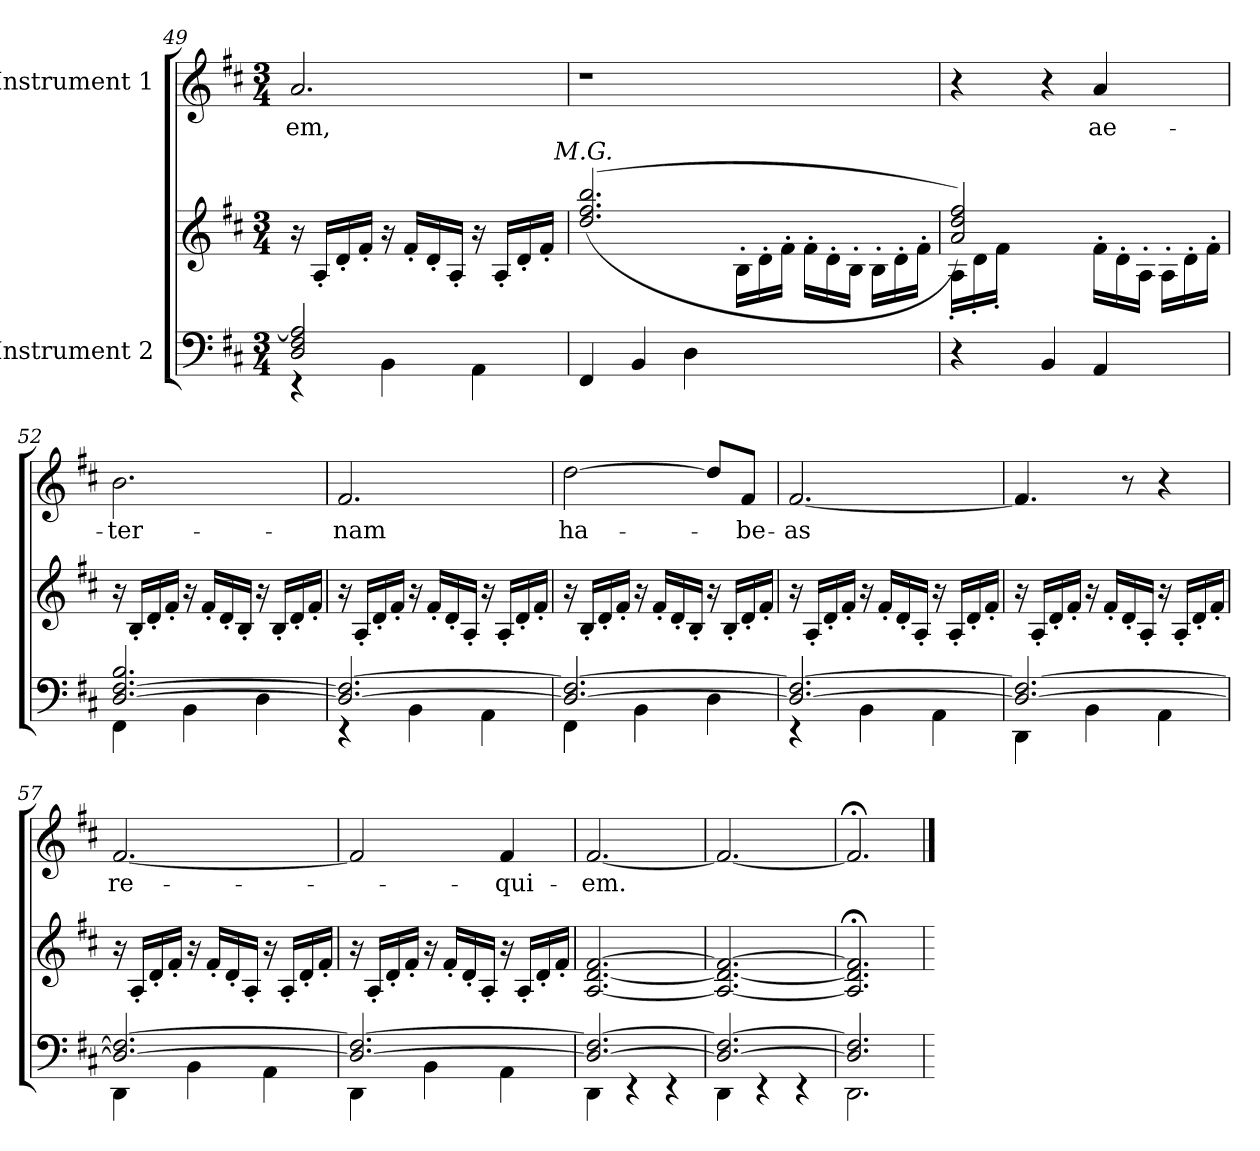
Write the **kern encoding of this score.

**kern	**kern	**kern	**text
*part2	*part2	*part1	*part1
*staff3	*staff2	*staff1	*staff1
*I"Instrument 2	*	*I"Instrument 1	*
!!LO:LB:g=z
*clefF4	*clefG2	*clefG2	*
*k[f#c#]	*k[f#c#]	*k[f#c#]	*
*D:	*D:	*D:	*
*M3/4	*M3/4	*M3/4	*
=49	=49	=49	=49
*^	*	*	*
!	!	!	!	!LO:LY:b:cj
*	*	*^	*	*
2A/] 2D/ 2F#/	4rEE	16ra	2ryy	2.a/	-em,
.	.	16A'</L	.	.	.
.	.	16d'</	.	.	.
.	.	16f#'</J	.	.	.
.	4BB\	16ra	.	.	.
.	.	16f#'</L	.	.	.
.	.	16d'</	.	.	.
.	.	16A'</J	.	.	.
4ryy	4AA\	16ra	8..ryy	.	.
.	.	16A'</L	.	.	.
.	.	16d'</	.	.	.
.	.	16f#'</J	.	.	.
!	!	!	!LO:TX:a:i:t=M.G.	!	!
.	.	.	32ryy	.	.
=50	=50	=50	=50	=50	=50
!LO:TX:a:i:t=M.D.	!	!	!	!	!
!	!	!	!	!LO:N:vis=1	!
*v	*v	*	*	*	*
*	*v	*v	*	*
4FF#/	(>(>2.dd/ 2.ff#/ 2.bb/	2.r	.
4BB/	.	.	.
4D\	.	.	.
2ryy	16B'>\L	2ryy	.
.	16d'>\	.	.
.	16f#'>\J	.	.
.	16f#'>\L	.	.
.	16d'>\	.	.
.	16B'>\J	.	.
.	16B'>\L	.	.
.	16d'>\	.	.
16ryy	16f#'>\J	16ryy	.
=51	=51	=51	=51
*	*^	*	*
4r	2dd/ 2a/ 2ff#/))	16A'>\L	4r	.
.	.	16d'>\	.	.
.	.	16f#'>\J	.	.
.	.	2ryy	.	.
4BB/	.	.	4r	.
!	!	!	!	!LO:LY:b:cj
4AA/	16f#'>\L	.	4a/	ae-
.	16d'>\	.	.	.
.	16A'>\J	.	.	.
.	16A'>\L	8.ryy	.	.
8ryy	16d'>\	.	8ryy	.
.	16f#'>\J	.	.	.
*	*v	*v	*	*
=52	=52	=52	=52
*^	*	*	*
!	!	!	!	!LO:LY:b:cj
2.B/ [>2.F#/ [>2.D/	4FF#\	16ra	2.b\	-ter-
.	.	16B'</L	.	.
.	.	16d'</	.	.
.	.	16f#'</J	.	.
.	4BB\	16ra	.	.
.	.	16f#'</L	.	.
.	.	16d'</	.	.
.	.	16B'</J	.	.
.	4D\	16ra	.	.
.	.	16B'</L	.	.
.	.	16d'</	.	.
.	.	16f#'</J	.	.
=53	=53	=53	=53	=53
!	!	!	!	!LO:LY:b:cj
2.D/_> 2.F#/_<	4rEE	16ra	2.f#/	-nam
.	.	16A'</L	.	.
.	.	16d'</	.	.
.	.	16f#'</J	.	.
.	4BB\	16ra	.	.
.	.	16f#'</L	.	.
.	.	16d'</	.	.
.	.	16A'</J	.	.
.	4AA\	16ra	.	.
.	.	16A'</L	.	.
.	.	16d'</	.	.
.	.	16f#'</J	.	.
!!LO:LB:g=z
=54	=54	=54	=54	=54
!	!	!	!	!LO:LY:b:cj
2.D/_> 2.F#/_>	4FF#\	16ra	[>2dd\	ha-
.	.	16B'</L	.	.
.	.	16d'</	.	.
.	.	16f#'</J	.	.
.	4BB\	16ra	.	.
.	.	16f#'</L	.	.
.	.	16d'</	.	.
.	.	16B'</J	.	.
.	4D\	16ra	8dd/L]	.
.	.	16B'</L	.	.
!	!	!	!	!LO:LY:b:cj
.	.	16d'</	8f#/J	-be-
.	.	16f#'</J	.	.
=55	=55	=55	=55	=55
!	!	!	!	!LO:LY:b:cj
2.D/_> 2.F#/_>	4rEE	16ra	[<2.f#/	-as
.	.	16A'</L	.	.
.	.	16d'</	.	.
.	.	16f#'</J	.	.
.	4BB\	16ra	.	.
.	.	16f#'</L	.	.
.	.	16d'</	.	.
.	.	16A'</J	.	.
.	4AA\	16ra	.	.
.	.	16A'</L	.	.
.	.	16d'</	.	.
.	.	16f#'</J	.	.
=56	=56	=56	=56	=56
2.D/_> 2.F#/_>	4DD\	16ra	4.f#/]	.
.	.	16A'</L	.	.
.	.	16d'</	.	.
.	.	16f#'</J	.	.
.	4BB\	16ra	.	.
.	.	16f#'</L	.	.
.	.	16d'</	8r	.
.	.	16A'</J	.	.
.	4AA\	16ra	4r	.
.	.	16A'</L	.	.
.	.	16d'</	.	.
.	.	16f#'</J	.	.
=57	=57	=57	=57	=57
!	!	!	!	!LO:LY:b:cj
2.D/_> 2.F#/_>	4DD\	16ra	[<2.f#/	re-
.	.	16A'</L	.	.
.	.	16d'</	.	.
.	.	16f#'</J	.	.
.	4BB\	16ra	.	.
.	.	16f#'</L	.	.
.	.	16d'</	.	.
.	.	16A'</J	.	.
.	4AA\	16ra	.	.
.	.	16A'</L	.	.
.	.	16d'</	.	.
.	.	16f#'</J	.	.
=58	=58	=58	=58	=58
2.D/_> 2.F#/_>	4DD\	16ra	2f#/]	.
.	.	16A'</L	.	.
.	.	16d'</	.	.
.	.	16f#'</J	.	.
.	4BB\	16ra	.	.
.	.	16f#'</L	.	.
.	.	16d'</	.	.
.	.	16A'</J	.	.
!	!	!	!	!LO:LY:b:cj
.	4AA\	16ra	4f#/	-qui-
.	.	16A'</L	.	.
.	.	16d'</	.	.
.	.	16f#'</J	.	.
=59	=59	=59	=59	=59
!	!	!	!	!LO:LY:b
2.F#/_> 2.D/_>	4DD\	[<2.A/ [<2.d/ [>2.f#/	[<2.f#/	-em.
.	4rEE	.	.	.
.	4rEE	.	.	.
=60	=60	=60	=60	=60
2.F#/_> 2.D/_>	4DD\	2.A/_< 2.d/_< 2.f#/_>	2.f#/_<	.
.	4rEE	.	.	.
.	4rEE	.	.	.
=61	=61	=61	=61	=61
2.F#/] 2.D/]	2.DD\	2.d/];< 2.A/];< 2.f#/];<	2.f#;</]	.
*v	*v	*	*	*
=	=	==	==
*-	*-	*-	*-
